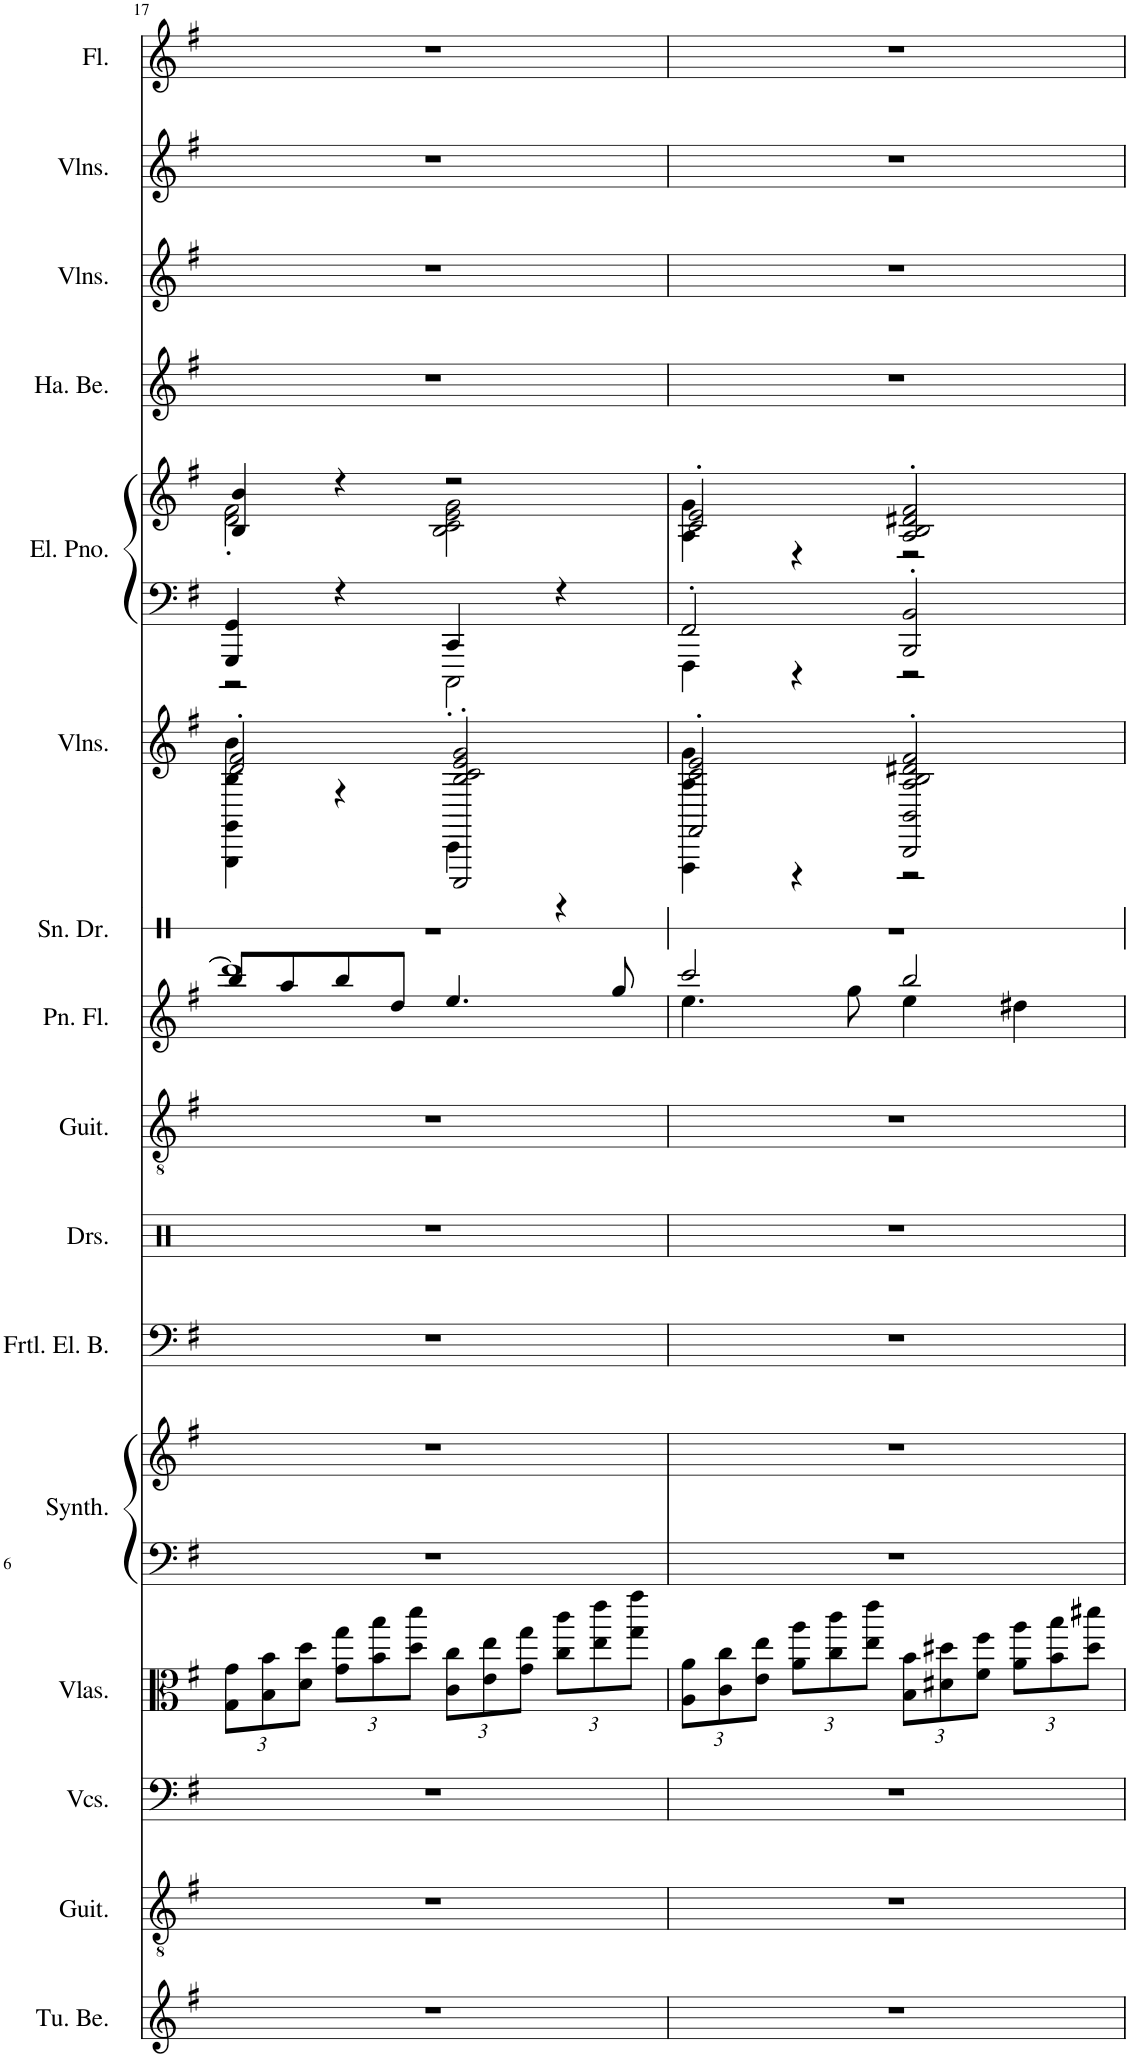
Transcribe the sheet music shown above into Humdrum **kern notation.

**kern	**kern	**kern	**kern	**kern	**kern	**kern	**kern	**kern	**kern	**kern	**kern	**kern	**kern	**kern	**kern	**kern	**kern
*part16	*part15	*part14	*part13	*part12	*part12	*part11	*part10	*part9	*part8	*part7	*part6	*part5	*part5	*part4	*part3	*part2	*part1
*staff18	*staff17	*staff16	*staff15	*staff14	*staff13	*staff12	*staff11	*staff10	*staff9	*staff8	*staff7	*staff6	*staff5	*staff4	*staff3	*staff2	*staff1
*I"Tubular Bells	*I"Acoustic Guitar	*I"Violoncellos	*I"Violas	*I"String Synthesizer	*	*I"Fretless Electric Bass	*I"Drumset	*I"Classical Guitar	*I"Pan Flute	*I"Snare Drum	*I"Violins	*I"Electric Piano	*	*I"Hand Bells	*I"Violins	*I"Violins	*I"Flute
*I'Tu. Be.	*I'Guit.	*I'Vcs.	*I'Vlas.	*I'Synth.	*	*I'Frtl. El. B.	*I'Drs.	*I'Guit.	*I'Pn. Fl.	*I'Sn. Dr.	*I'Vlns.	*I'El. Pno.	*	*I'Ha. Be.	*I'Vlns.	*I'Vlns.	*I'Fl.
!!LO:PB:g=z
*clefG2	*clefGv2	*clefF4	*clefC3	*clefF4	*clefG2	*clefF4	*clefX	*clefGv2	*clefG2	*clefX	*clefG2	*clefF4	*clefG2	*clefG2	*clefG2	*clefG2	*clefG2
*	*	*	*	*	*	*Trd7c12	*	*	*	*	*	*	*	*	*	*	*
*k[f#]	*k[f#]	*k[f#]	*k[f#]	*k[f#]	*k[f#]	*k[f#]	*k[]	*k[f#]	*k[f#]	*k[f#]	*k[f#]	*k[f#]	*k[f#]	*k[f#]	*k[f#]	*k[f#]	*k[f#]
*M4/4	*M4/4	*M4/4	*M4/4	*M4/4	*M4/4	*M4/4	*M4/4	*M4/4	*M4/4	*M4/4	*M4/4	*M4/4	*M4/4	*M4/4	*M4/4	*M4/4	*M4/4
*	*	*	*Xbrackettup	*	*	*	*	*	*	*	*	*	*	*	*	*	*
=17	=17	=17	=17	=17	=17	=17	=17	=17	=17	=17	=17	=17	=17	=17	=17	=17	=17
*	*	*	*	*	*	*	*	*	*^	*	*^	*^	*^	*	*	*	*
1r	1r	1r	12G\ 12g\L	1r	1r	1r	1r	1r	1ddd]	8bb/L	1r	2d/' 2f#/'	4GGG\ 4GG\ 4B\ 4b\	4GGG/ 4GG/	2r	4B/ 4b/	2d\' 2f#\'	1r	1r	1r	1r
.	.	.	12B\ 12b\	.	.	.	.	.	.	.	.	.	.	.	.	.	.	.	.	.	.
.	.	.	.	.	.	.	.	.	.	8aa/	.	.	.	.	.	.	.	.	.	.	.
.	.	.	12d\ 12dd\J	.	.	.	.	.	.	.	.	.	.	.	.	.	.	.	.	.	.
.	.	.	12g\ 12gg\L	.	.	.	.	.	.	8bb/	.	.	4r	4r	.	4r	.	.	.	.	.
.	.	.	12b\ 12bb\	.	.	.	.	.	.	.	.	.	.	.	.	.	.	.	.	.	.
.	.	.	.	.	.	.	.	.	.	8dd/J	.	.	.	.	.	.	.	.	.	.	.
.	.	.	12dd\ 12ddd\J	.	.	.	.	.	.	.	.	.	.	.	.	.	.	.	.	.	.
.	.	.	12c\ 12cc\L	.	.	.	.	.	.	4.ee/	.	2CCC/' 2B/' 2c/' 2e/' 2g/'	4CC\	4CC/	2CCC'\	2r	2B\ 2c\ 2e\ 2g\	.	.	.	.
.	.	.	12e\ 12ee\	.	.	.	.	.	.	.	.	.	.	.	.	.	.	.	.	.	.
.	.	.	12g\ 12gg\J	.	.	.	.	.	.	.	.	.	.	.	.	.	.	.	.	.	.
.	.	.	12cc\ 12ccc\L	.	.	.	.	.	.	.	.	.	4r	4r	.	.	.	.	.	.	.
.	.	.	12ee\ 12eee\	.	.	.	.	.	.	.	.	.	.	.	.	.	.	.	.	.	.
.	.	.	.	.	.	.	.	.	.	8gg/	.	.	.	.	.	.	.	.	.	.	.
.	.	.	12gg\ 12ggg\J	.	.	.	.	.	.	.	.	.	.	.	.	.	.	.	.	.	.
=18	=18	=18	=18	=18	=18	=18	=18	=18	=18	=18	=18	=18	=18	=18	=18	=18	=18	=18	=18	=18	=18
1r	1r	1r	12A\ 12a\L	1r	1r	1r	1r	1r	2ccc/	4.ee\	1r	2FF#/' 2c/' 2e/'	4FFF#\ 4A\ 4g\	2FF#'/	4FFF#\	2c/' 2e/'	4A\ 4g\	1r	1r	1r	1r
.	.	.	12c\ 12cc\	.	.	.	.	.	.	.	.	.	.	.	.	.	.	.	.	.	.
.	.	.	12e\ 12ee\J	.	.	.	.	.	.	.	.	.	.	.	.	.	.	.	.	.	.
.	.	.	12a\ 12aa\L	.	.	.	.	.	.	.	.	.	4r	.	4r	.	4r	.	.	.	.
.	.	.	12cc\ 12ccc\	.	.	.	.	.	.	.	.	.	.	.	.	.	.	.	.	.	.
.	.	.	.	.	.	.	.	.	.	8gg\	.	.	.	.	.	.	.	.	.	.	.
.	.	.	12ee\ 12eee\J	.	.	.	.	.	.	.	.	.	.	.	.	.	.	.	.	.	.
.	.	.	12B\ 12b\L	.	.	.	.	.	2bb/	4ee\	.	2BBB/' 2BB/' 2A/' 2B/' 2d#X/' 2f#/'	2r	2BBB/' 2BB/'	2r	2A/' 2B/' 2d#X/' 2f#/'	2r	.	.	.	.
.	.	.	12d#X\ 12dd#X\	.	.	.	.	.	.	.	.	.	.	.	.	.	.	.	.	.	.
.	.	.	12f#\ 12ff#\J	.	.	.	.	.	.	.	.	.	.	.	.	.	.	.	.	.	.
.	.	.	12a\ 12aa\L	.	.	.	.	.	.	4dd#X\	.	.	.	.	.	.	.	.	.	.	.
.	.	.	12b\ 12bb\	.	.	.	.	.	.	.	.	.	.	.	.	.	.	.	.	.	.
.	.	.	12dd#\ 12ddd#X\J	.	.	.	.	.	.	.	.	.	.	.	.	.	.	.	.	.	.
*	*	*	*	*	*	*	*	*	*	*	*	*v	*v	*	*	*	*	*	*	*	*
*	*	*	*	*	*	*	*	*	*	*	*	*	*v	*v	*	*	*	*	*	*
*	*	*	*	*	*	*	*	*	*v	*v	*	*	*	*v	*v	*	*	*	*
=	=	=	=	=	=	=	=	=	=	=	=	=	=	=	=	=	=
*-	*-	*-	*-	*-	*-	*-	*-	*-	*-	*-	*-	*-	*-	*-	*-	*-	*-
